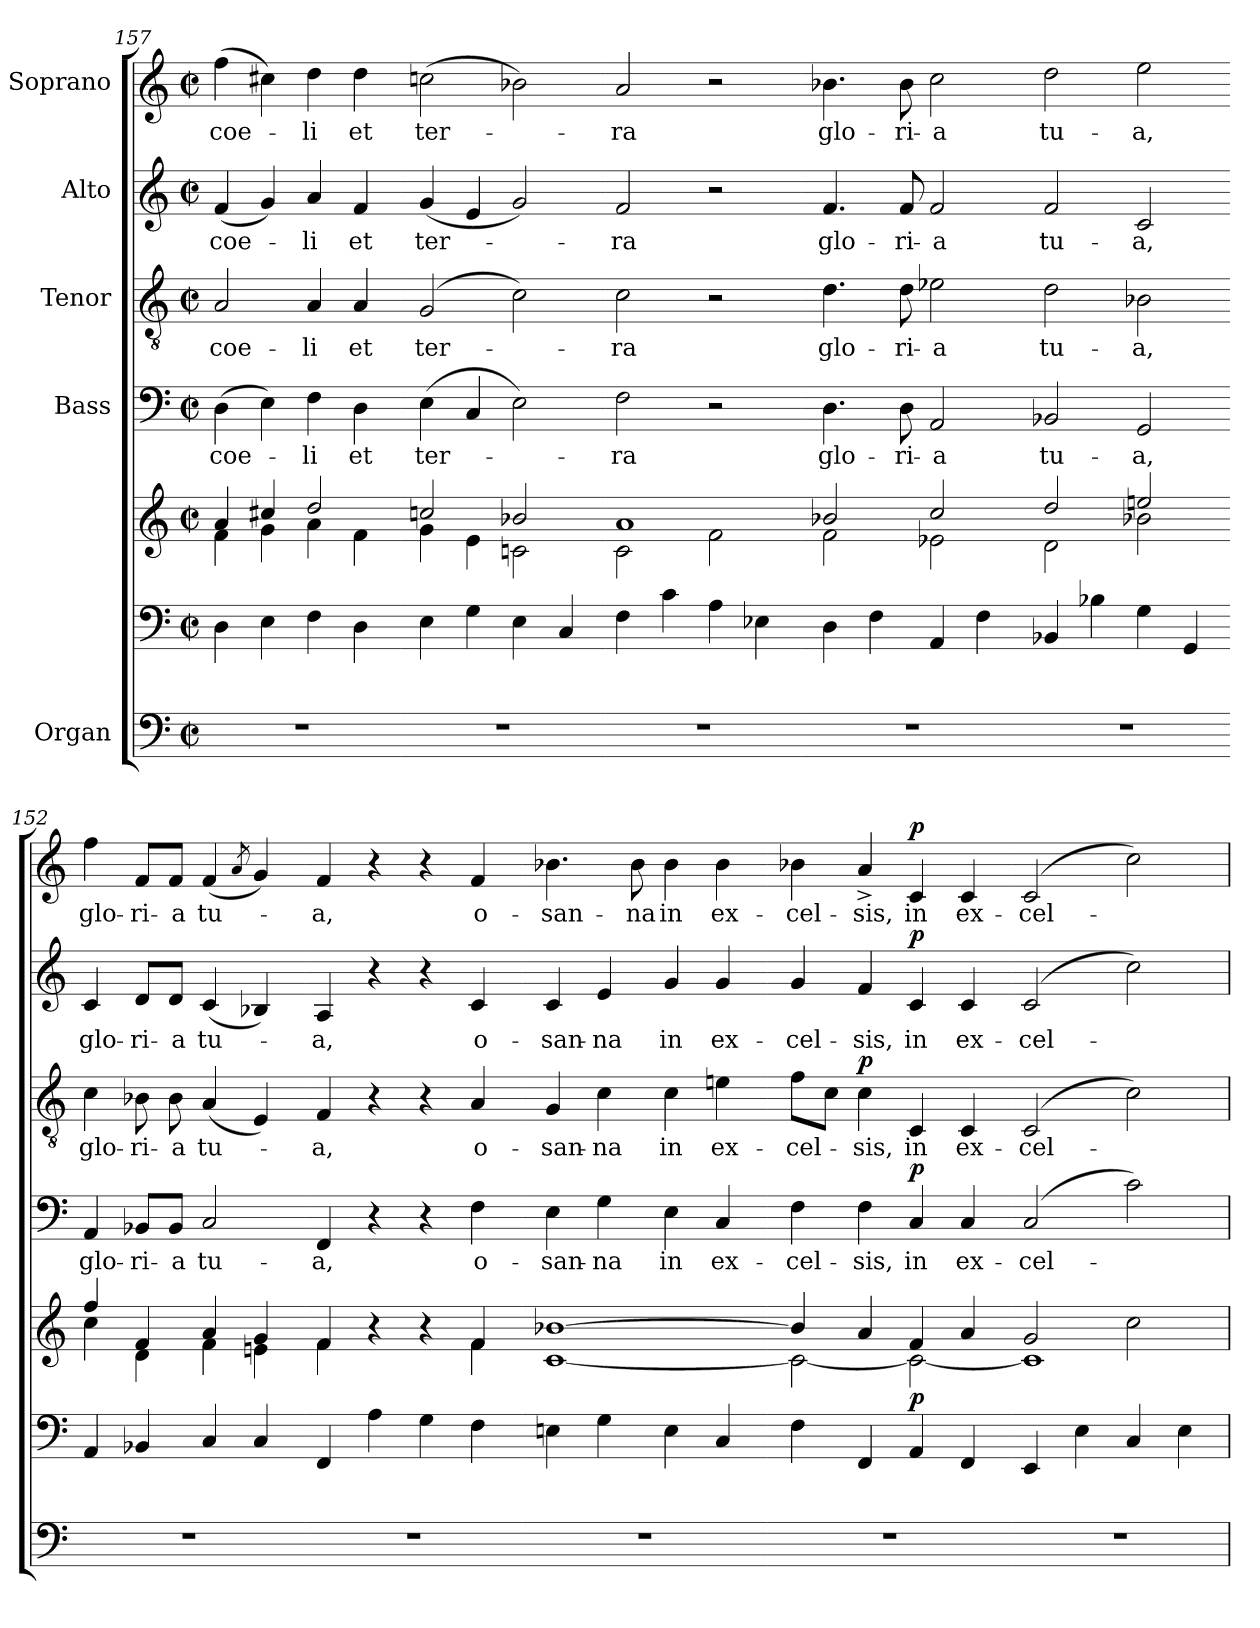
**kern	**kern	**kern	**dynam	**kern	**text	**dynam	**kern	**text	**dynam	**kern	**text	**dynam	**kern	**text	**dynam
*part5	*part5	*part5	*part5	*part4	*part4	*part4	*part3	*part3	*part3	*part2	*part2	*part2	*part1	*part1	*part1
*staff7	*staff6	*staff5	*staff5/6/7	*staff4	*staff4	*staff4	*staff3	*staff3	*staff3	*staff2	*staff2	*staff2	*staff1	*staff1	*staff1
*I"Organ	*	*	*	*I"Bass	*	*	*I"Tenor	*	*	*I"Alto	*	*	*I"Soprano	*	*
*clefF4	*clefF4	*clefG2	*	*clefF4	*	*	*clefGv2	*	*	*clefG2	*	*	*clefG2	*	*
*k[]	*k[]	*k[]	*	*k[]	*	*	*k[]	*	*	*k[]	*	*	*k[]	*	*
*M2/2	*M2/2	*M2/2	*	*M2/2	*	*	*M2/2	*	*	*M2/2	*	*	*M2/2	*	*
*met(c|)	*met(c|)	*met(c|)	*	*met(c|)	*	*	*met(c|)	*	*	*met(c|)	*	*	*met(c|)	*	*
=157-	=157-	=157-	=157-	=157-	=157-	=157-	=157-	=157-	=157-	=157-	=157-	=157-	=157-	=157-	=157-
*	*	*^	*	*	*	*	*	*	*	*	*	*	*	*	*
!	!	!	!	!	!	!LO:LY:b	!	!	!LO:LY:b	!	!	!LO:LY:b	!	!	!LO:LY:b	!
1r	4D\	4a/	4f\	.	(4D\	coe-	.	2A/	coe-	.	(4f/	coe-	.	(4ff\	coe-	.
.	4E\	4cc#X/	4g\	.	4E\)	.	.	.	.	.	4g/)	.	.	4cc#X\)	.	.
!	!	!	!	!	!	!LO:LY:b	!	!	!LO:LY:b	!	!	!LO:LY:b	!	!	!LO:LY:b	!
.	4F\	2dd/	4a\	.	4F\	-li	.	4A/	-li	.	4a/	-li	.	4dd\	-li	.
!	!	!	!	!	!	!LO:LY:b	!	!	!LO:LY:b	!	!	!LO:LY:b	!	!	!LO:LY:b	!
.	4D\	.	4f\	.	4D\	et	.	4A/	et	.	4f/	et	.	4dd\	et	.
=156-	=156-	=156-	=156-	=156-	=156-	=156-	=156-	=156-	=156-	=156-	=156-	=156-	=156-	=156-	=156-	=156-
!	!	!	!	!	!	!LO:LY:b	!	!	!LO:LY:b	!	!	!LO:LY:b	!	!	!LO:LY:b	!
1r	4E\	2ccn/	4g\	.	(4E\	ter-	.	(2G/	ter-	.	(4g/	ter-	.	(2ccn\	ter-	.
.	4G\	.	4e\	.	4C/	.	.	.	.	.	4e/	.	.	.	.	.
.	4E\	2b-X/	2cn\	.	2E\)	.	.	2c\)	.	.	2g/)	.	.	2b-X\)	.	.
.	4C/	.	.	.	.	.	.	.	.	.	.	.	.	.	.	.
=155-	=155-	=155-	=155-	=155-	=155-	=155-	=155-	=155-	=155-	=155-	=155-	=155-	=155-	=155-	=155-	=155-
!	!	!	!	!	!	!LO:LY:b	!	!	!LO:LY:b	!	!	!LO:LY:b	!	!	!LO:LY:b	!
1r	4F\	1a	2c\	.	2F\	-ra	.	2c\	-ra	.	2f/	-ra	.	2a/	-ra	.
.	4c\	.	.	.	.	.	.	.	.	.	.	.	.	.	.	.
.	4A\	.	2f\	.	2r	.	.	2r	.	.	2r	.	.	2r	.	.
.	4E-X\	.	.	.	.	.	.	.	.	.	.	.	.	.	.	.
=154-	=154-	=154-	=154-	=154-	=154-	=154-	=154-	=154-	=154-	=154-	=154-	=154-	=154-	=154-	=154-	=154-
!	!	!	!	!	!	!LO:LY:b	!	!	!LO:LY:b	!	!	!LO:LY:b	!	!	!LO:LY:b	!
1r	4D\	2b-X/	2f\	.	4.D\	glo-	.	4.d\	glo-	.	4.f/	glo-	.	4.b-X\	glo-	.
.	4F\	.	.	.	.	.	.	.	.	.	.	.	.	.	.	.
!	!	!	!	!	!	!LO:LY:b	!	!	!LO:LY:b	!	!	!LO:LY:b	!	!	!LO:LY:b	!
.	.	.	.	.	8D\	-ri-	.	8d\	-ri-	.	8f/	-ri-	.	8b-\	-ri-	.
!	!	!	!	!	!	!LO:LY:b	!	!	!LO:LY:b	!	!	!LO:LY:b	!	!	!LO:LY:b	!
.	4AA/	2cc/	2e-X\	.	2AA/	-a	.	2e-X\	-a	.	2f/	-a	.	2cc\	-a	.
.	4F\	.	.	.	.	.	.	.	.	.	.	.	.	.	.	.
=153-	=153-	=153-	=153-	=153-	=153-	=153-	=153-	=153-	=153-	=153-	=153-	=153-	=153-	=153-	=153-	=153-
!	!	!	!	!	!	!LO:LY:b	!	!	!LO:LY:b	!	!	!LO:LY:b	!	!	!LO:LY:b	!
1r	4BB-X/	2dd/	2d\	.	2BB-X/	tu-	.	2d\	tu-	.	2f/	tu-	.	2dd\	tu-	.
.	4B-X\	.	.	.	.	.	.	.	.	.	.	.	.	.	.	.
!	!	!	!	!	!	!LO:LY:b	!	!	!LO:LY:b	!	!	!LO:LY:b	!	!	!LO:LY:b	!
.	4G\	2een/	2b-X\	.	2GG/	-a,	.	2B-X\	-a,	.	2c/	-a,	.	2ee\	-a,	.
.	4GG/	.	.	.	.	.	.	.	.	.	.	.	.	.	.	.
!!LO:PB:g=z
=152-	=152-	=152-	=152-	=152-	=152-	=152-	=152-	=152-	=152-	=152-	=152-	=152-	=152-	=152-	=152-	=152-
!	!	!	!	!	!	!LO:LY:b	!	!	!LO:LY:b	!	!	!LO:LY:b	!	!	!LO:LY:b	!
1r	4AA/	4ff/	4cc\	.	4AA/	glo-	.	4c\	glo-	.	4c/	glo-	.	4ff\	glo-	.
!	!	!	!	!	!	!LO:LY:b	!	!	!LO:LY:b	!	!	!LO:LY:b	!	!	!LO:LY:b	!
.	4BB-X/	4f/	4d\	.	8BB-X/L	-ri-	.	8B-X\	-ri-	.	8d/L	-ri-	.	8f/L	-ri-	.
!	!	!	!	!	!	!LO:LY:b	!	!	!LO:LY:b	!	!	!LO:LY:b	!	!	!LO:LY:b	!
.	.	.	.	.	8BB-/J	-a	.	8B-\	-a	.	8d/J	-a	.	8f/J	-a	.
!	!	!	!	!	!	!LO:LY:b	!	!	!LO:LY:b	!	!	!LO:LY:b	!	!	!LO:LY:b	!
.	4C/	4a/	4f\	.	2C/	tu-	.	(4A/	tu-	.	(4c/	tu-	.	(4f/	tu-	.
.	.	.	.	.	.	.	.	.	.	.	.	.	.	8qa/	.	.
.	4C/	4g/	4e\	.	.	.	.	4E/)	.	.	4B-X/)	.	.	4g/)	.	.
=151-	=151-	=151-	=151-	=151-	=151-	=151-	=151-	=151-	=151-	=151-	=151-	=151-	=151-	=151-	=151-	=151-
!	!	!	!	!	!	!LO:LY:b	!	!	!LO:LY:b	!	!	!LO:LY:b	!	!	!LO:LY:b	!
1r	4FF/	4f/	4f\	.	4FF/	-a,	.	4F/	-a,	.	4A/	-a,	.	4f/	-a,	.
.	4A\	4r	2ryy	.	4r	.	.	4r	.	.	4r	.	.	4r	.	.
.	4G\	4r	.	.	4r	.	.	4r	.	.	4r	.	.	4r	.	.
!	!	!	!	!	!	!LO:LY:b	!	!	!LO:LY:b	!	!	!LO:LY:b	!	!	!LO:LY:b	!
.	4F\	4f/	4f\	.	4F\	o-	.	4A/	o-	.	4c/	o-	.	4f/	o-	.
=150-	=150-	=150-	=150-	=150-	=150-	=150-	=150-	=150-	=150-	=150-	=150-	=150-	=150-	=150-	=150-	=150-
!	!	!	!	!	!	!LO:LY:b	!	!	!LO:LY:b	!	!	!LO:LY:b	!	!	!LO:LY:b	!
1r	4E\	[1b-X	[1c	.	4E\	-san-	.	4G/	-san-	.	4c/	-san-	.	4.b-X\	-san-	.
!	!	!	!	!	!	!LO:LY:b	!	!	!LO:LY:b	!	!	!LO:LY:b	!	!	!	!
.	4G\	.	.	.	4G\	-na	.	4c\	-na	.	4e/	-na	.	.	.	.
!	!	!	!	!	!	!	!	!	!	!	!	!	!	!	!LO:LY:b	!
.	.	.	.	.	.	.	.	.	.	.	.	.	.	8b-\	-na	.
!	!	!	!	!	!	!LO:LY:b	!	!	!LO:LY:b	!	!	!LO:LY:b	!	!	!LO:LY:b	!
.	4E\	.	.	.	4E\	in	.	4c\	in	.	4g/	in	.	4b-\	in	.
!	!	!	!	!	!	!LO:LY:b	!	!	!LO:LY:b	!	!	!LO:LY:b	!	!	!LO:LY:b	!
.	4C/	.	.	.	4C/	ex-	.	4e\	ex-	.	4g/	ex-	.	4b-\	ex-	.
=149-	=149-	=149-	=149-	=149-	=149-	=149-	=149-	=149-	=149-	=149-	=149-	=149-	=149-	=149-	=149-	=149-
!	!	!	!	!	!	!LO:LY:b	!	!	!LO:LY:b	!	!	!LO:LY:b	!	!	!LO:LY:b	!
1r	4F\	4b-/]	2c\_	.	4F\	-cel-	.	8f\L	-cel-	.	4g/	-cel-	.	4b-X\	-cel-	.
.	.	.	.	.	.	.	.	8c\J	.	.	.	.	.	.	.	.
!	!	!	!	!	!	!LO:LY:b	!	!	!LO:LY:b	!LO:DY:a	!	!LO:LY:b	!	!	!LO:LY:b	!
.	4FF/	4a/	.	.	4F\	-sis,	.	4c\	-sis,	p	4f/	-sis,	.	4a^/	-sis,	.
!	!	!	!	!LO:DY:a=2	!	!LO:LY:b	!LO:DY:a	!	!LO:LY:b	!	!	!LO:LY:b	!LO:DY:a	!	!LO:LY:b	!LO:DY:a
.	4AA/	4f/	2c\_	p	4C/	-in	p	4C/	-in	.	4c/	-in	p	4c/	-in	p
!	!	!	!	!	!	!LO:LY:b	!	!	!LO:LY:b	!	!	!LO:LY:b	!	!	!LO:LY:b	!
.	4FF/	4a/	.	.	4C/	ex-	.	4C/	ex-	.	4c/	ex-	.	4c/	ex-	.
=148-	=148-	=148-	=148-	=148-	=148-	=148-	=148-	=148-	=148-	=148-	=148-	=148-	=148-	=148-	=148-	=148-
!	!	!	!	!	!	!LO:LY:b	!	!	!LO:LY:b	!	!	!LO:LY:b	!	!	!LO:LY:b	!
1r	4EE/	2g/	1c]	.	(2C/	-cel-	.	(2C/	-cel-	.	(2c/	-cel-	.	(2c/	-cel-	.
.	4E\	.	.	.	.	.	.	.	.	.	.	.	.	.	.	.
.	4C/	2cc\	.	.	2c\)	.	.	2c\)	.	.	2cc\)	.	.	2cc\)	.	.
.	4E\	.	.	.	.	.	.	.	.	.	.	.	.	.	.	.
*	*	*v	*v	*	*	*	*	*	*	*	*	*	*	*	*	*
=	=	=	=	=	=	=	=	=	=	=	=	=	=	=	=
*-	*-	*-	*-	*-	*-	*-	*-	*-	*-	*-	*-	*-	*-	*-	*-
